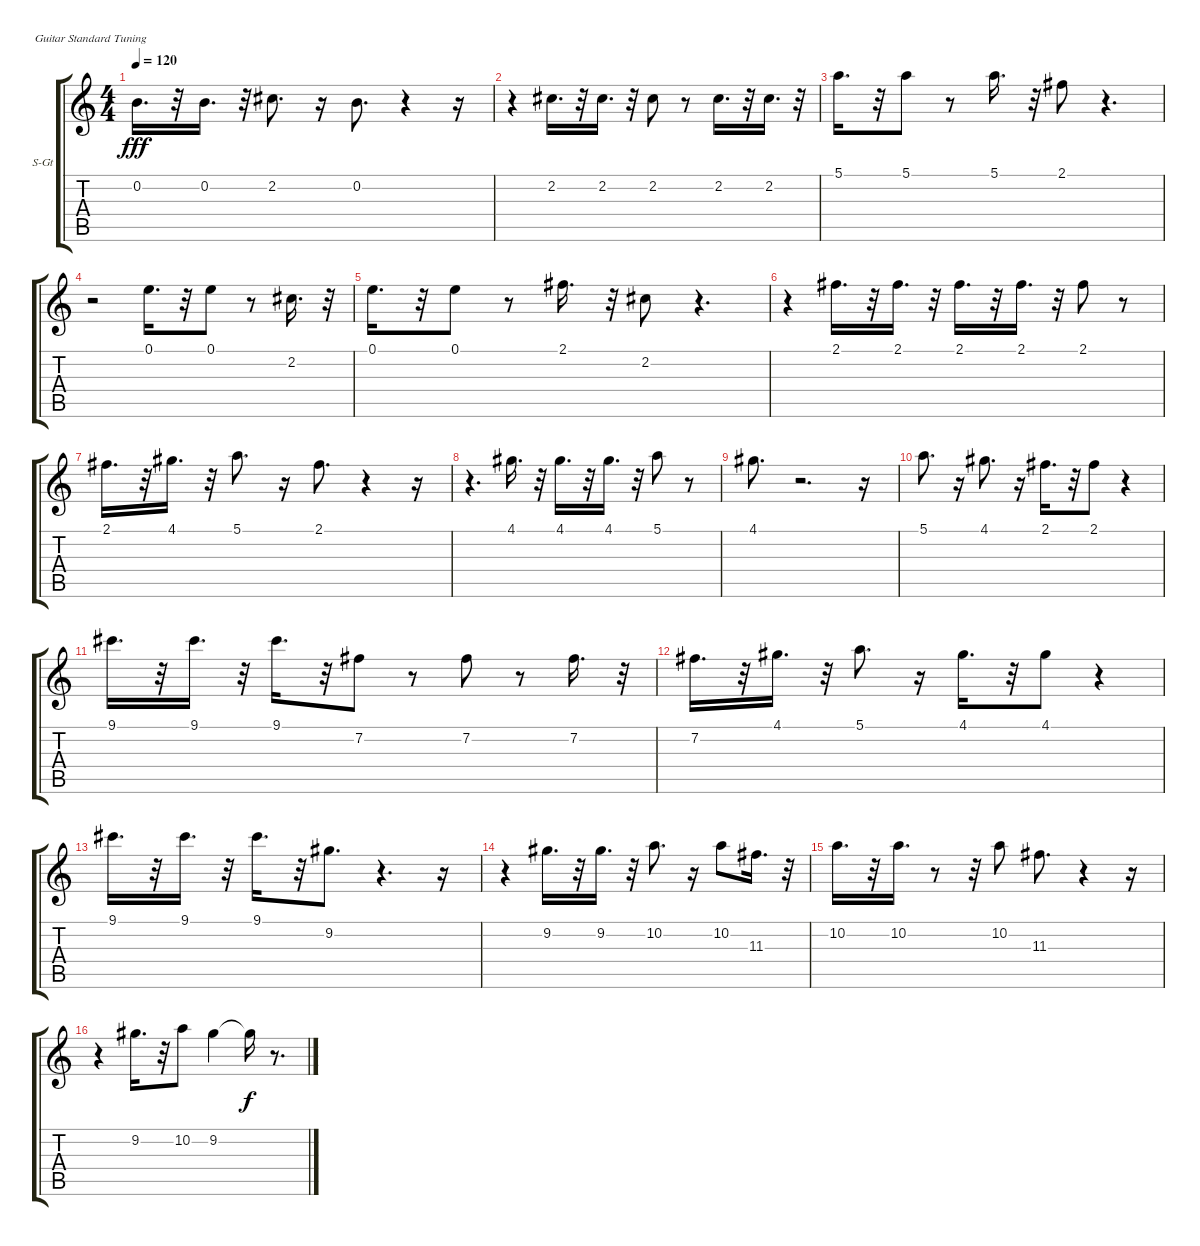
\bracketExtendMode groupsimilarinstruments
\firstSystemTrackNameOrientation horizontal
\otherSystemsTrackNameOrientation horizontal
\track ("Вокал" "S-Gt") {instrument flute}
\staff {score tabs}
\tuning (E4 B3 G3 D3 A2 E2)
\displaytranspose 12
\ts (4 4)
\tempo 120
\clef g2
\ks c
0.2.16{d dy fff} r.32 0.2.16{d} r.32 2.2.8{d} r.16 0.2.8{d} r.4 r.16 |
r.4 2.2.16{d} r.32 2.2.16{d} r.32 2.2.8 r.8 2.2.16{d} r.32 2.2.16{d} r.32 |
5.1.16{d} r.32 5.1.8 r.8 5.1.16{d} r.32 2.1.8 r.4{d} |
r.2 0.1.16{d} r.32 0.1.8 r.8 2.2.16{d} r.32 |
0.1.16{d} r.32 0.1.8 r.8 2.1.16{d} r.32 2.2.8 r.4{d} |
r.4 2.1.16{d} r.32 2.1.16{d} r.32 2.1.16{d} r.32 2.1.16{d} r.32 2.1.8 r.8 |
2.1.16{d} r.32 4.1.16{d} r.32 5.1.8{d} r.16 2.1.8{d} r.4 r.16 |
r.4{d} 4.1.16{d} r.32 4.1.16{d} r.32 4.1.16{d} r.32 5.1.8 r.8 |
4.1.8{d} r.2{d} r.16 |
5.1.8{d} r.16 4.1.8{d} r.16 2.1.16{d} r.32 2.1.8 r.4 |
9.1.16{d} r.32 9.1.16{d} r.32 9.1.16{d} r.32 7.2.8 r.8 7.2.8 r.8 7.2.16{d} r.32 |
7.2.16{d} r.32 4.1.16{d} r.32 5.1.8{d} r.16 4.1.16{d} r.32 4.1.8 r.4 |
9.1.16{d} r.32 9.1.16{d} r.32 9.1.16{d} r.32 9.2.8{d} r.4{d} r.16 |
r.4 9.2.16{d} r.32 9.2.16{d} r.32 10.2.8{d} r.16 10.2.8 11.3.16{d} r.32 |
10.2.16{d} r.32 10.2.16{d} r.8 r.32 10.2.8 11.3.8{d} r.4 r.16 |
r.4 9.2.16{d} r.32 10.2.8 9.2.4 9.2{t}.16{dy f} r.8{d}
